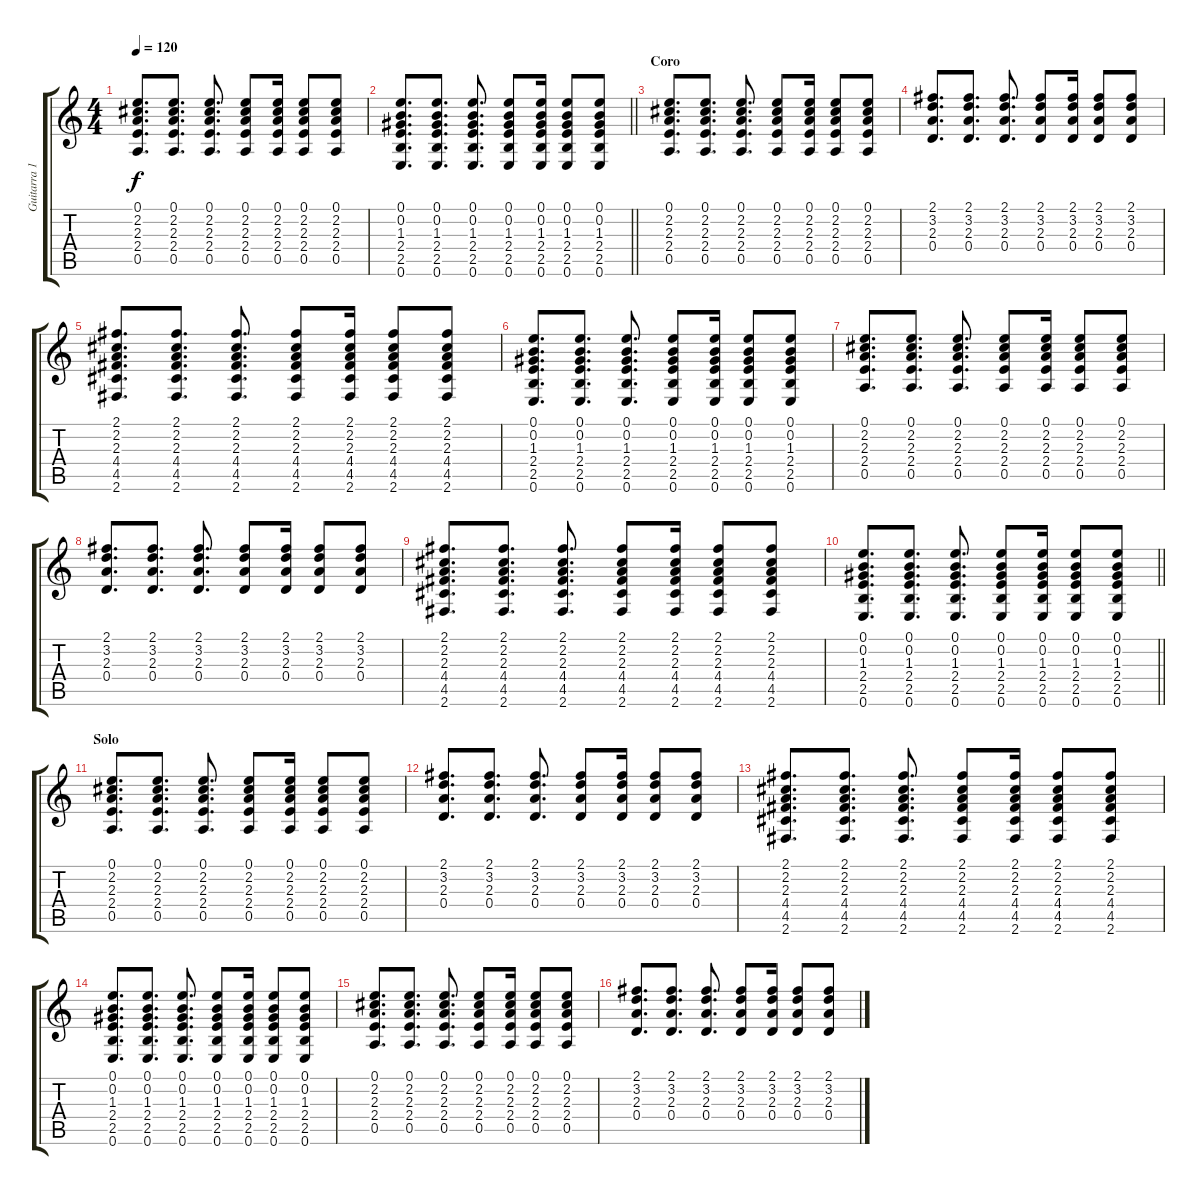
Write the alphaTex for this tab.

\track ("Guitarra 1" "Guitarra 1") {instrument acousticguitarnylon}
\staff {score tabs}
\tuning (E4 B3 G3 D3 A2 E2) {hide}
\ts (4 4)
\tempo 120
\clef g2
\ks c
(0.1 2.2 2.3 2.4 0.5).8{d dy f} (0.1 2.2 2.3 2.4 0.5).8{d} (0.1 2.2 2.3 2.4 0.5).8{d} (0.1 2.2 2.3 2.4 0.5).8 (0.1 2.2 2.3 2.4 0.5).16 (0.1 2.2 2.3 2.4 0.5).8 (0.1 2.2 2.3 2.4 0.5).8 |
\barLineRight lightlight
(0.1 0.2 1.3 2.4 2.5 0.6).8{d} (0.1 0.2 1.3 2.4 2.5 0.6).8{d} (0.1 0.2 1.3 2.4 2.5 0.6).8{d} (0.1 0.2 1.3 2.4 2.5 0.6).8 (0.1 0.2 1.3 2.4 2.5 0.6).16 (0.1 0.2 1.3 2.4 2.5 0.6).8 (0.1 0.2 1.3 2.4 2.5 0.6).8 |
\section ("" "Coro")
(0.1 2.2 2.3 2.4 0.5).8{d} (0.1 2.2 2.3 2.4 0.5).8{d} (0.1 2.2 2.3 2.4 0.5).8{d} (0.1 2.2 2.3 2.4 0.5).8 (0.1 2.2 2.3 2.4 0.5).16 (0.1 2.2 2.3 2.4 0.5).8 (0.1 2.2 2.3 2.4 0.5).8 |
(2.1 3.2 2.3 0.4).8{d} (2.1 3.2 2.3 0.4).8{d} (2.1 3.2 2.3 0.4).8{d} (2.1 3.2 2.3 0.4).8 (2.1 3.2 2.3 0.4).16 (2.1 3.2 2.3 0.4).8 (2.1 3.2 2.3 0.4).8 |
(2.1 2.2 2.3 4.4 4.5 2.6).8{d} (2.1 2.2 2.3 4.4 4.5 2.6).8{d} (2.1 2.2 2.3 4.4 4.5 2.6).8{d} (2.1 2.2 2.3 4.4 4.5 2.6).8 (2.1 2.2 2.3 4.4 4.5 2.6).16 (2.1 2.2 2.3 4.4 4.5 2.6).8 (2.1 2.2 2.3 4.4 4.5 2.6).8 |
(0.1 0.2 1.3 2.4 2.5 0.6).8{d} (0.1 0.2 1.3 2.4 2.5 0.6).8{d} (0.1 0.2 1.3 2.4 2.5 0.6).8{d} (0.1 0.2 1.3 2.4 2.5 0.6).8 (0.1 0.2 1.3 2.4 2.5 0.6).16 (0.1 0.2 1.3 2.4 2.5 0.6).8 (0.1 0.2 1.3 2.4 2.5 0.6).8 |
(0.1 2.2 2.3 2.4 0.5).8{d} (0.1 2.2 2.3 2.4 0.5).8{d} (0.1 2.2 2.3 2.4 0.5).8{d} (0.1 2.2 2.3 2.4 0.5).8 (0.1 2.2 2.3 2.4 0.5).16 (0.1 2.2 2.3 2.4 0.5).8 (0.1 2.2 2.3 2.4 0.5).8 |
(2.1 3.2 2.3 0.4).8{d} (2.1 3.2 2.3 0.4).8{d} (2.1 3.2 2.3 0.4).8{d} (2.1 3.2 2.3 0.4).8 (2.1 3.2 2.3 0.4).16 (2.1 3.2 2.3 0.4).8 (2.1 3.2 2.3 0.4).8 |
(2.1 2.2 2.3 4.4 4.5 2.6).8{d} (2.1 2.2 2.3 4.4 4.5 2.6).8{d} (2.1 2.2 2.3 4.4 4.5 2.6).8{d} (2.1 2.2 2.3 4.4 4.5 2.6).8 (2.1 2.2 2.3 4.4 4.5 2.6).16 (2.1 2.2 2.3 4.4 4.5 2.6).8 (2.1 2.2 2.3 4.4 4.5 2.6).8 |
\barLineRight lightlight
(0.1 0.2 1.3 2.4 2.5 0.6).8{d} (0.1 0.2 1.3 2.4 2.5 0.6).8{d} (0.1 0.2 1.3 2.4 2.5 0.6).8{d} (0.1 0.2 1.3 2.4 2.5 0.6).8 (0.1 0.2 1.3 2.4 2.5 0.6).16 (0.1 0.2 1.3 2.4 2.5 0.6).8 (0.1 0.2 1.3 2.4 2.5 0.6).8 |
\section ("" "Solo")
(0.1 2.2 2.3 2.4 0.5).8{d} (0.1 2.2 2.3 2.4 0.5).8{d} (0.1 2.2 2.3 2.4 0.5).8{d} (0.1 2.2 2.3 2.4 0.5).8 (0.1 2.2 2.3 2.4 0.5).16 (0.1 2.2 2.3 2.4 0.5).8 (0.1 2.2 2.3 2.4 0.5).8 |
(2.1 3.2 2.3 0.4).8{d} (2.1 3.2 2.3 0.4).8{d} (2.1 3.2 2.3 0.4).8{d} (2.1 3.2 2.3 0.4).8 (2.1 3.2 2.3 0.4).16 (2.1 3.2 2.3 0.4).8 (2.1 3.2 2.3 0.4).8 |
(2.1 2.2 2.3 4.4 4.5 2.6).8{d} (2.1 2.2 2.3 4.4 4.5 2.6).8{d} (2.1 2.2 2.3 4.4 4.5 2.6).8{d} (2.1 2.2 2.3 4.4 4.5 2.6).8 (2.1 2.2 2.3 4.4 4.5 2.6).16 (2.1 2.2 2.3 4.4 4.5 2.6).8 (2.1 2.2 2.3 4.4 4.5 2.6).8 |
(0.1 0.2 1.3 2.4 2.5 0.6).8{d} (0.1 0.2 1.3 2.4 2.5 0.6).8{d} (0.1 0.2 1.3 2.4 2.5 0.6).8{d} (0.1 0.2 1.3 2.4 2.5 0.6).8 (0.1 0.2 1.3 2.4 2.5 0.6).16 (0.1 0.2 1.3 2.4 2.5 0.6).8 (0.1 0.2 1.3 2.4 2.5 0.6).8 |
(0.1 2.2 2.3 2.4 0.5).8{d} (0.1 2.2 2.3 2.4 0.5).8{d} (0.1 2.2 2.3 2.4 0.5).8{d} (0.1 2.2 2.3 2.4 0.5).8 (0.1 2.2 2.3 2.4 0.5).16 (0.1 2.2 2.3 2.4 0.5).8 (0.1 2.2 2.3 2.4 0.5).8 |
(2.1 3.2 2.3 0.4).8{d} (2.1 3.2 2.3 0.4).8{d} (2.1 3.2 2.3 0.4).8{d} (2.1 3.2 2.3 0.4).8 (2.1 3.2 2.3 0.4).16 (2.1 3.2 2.3 0.4).8 (2.1 3.2 2.3 0.4).8
